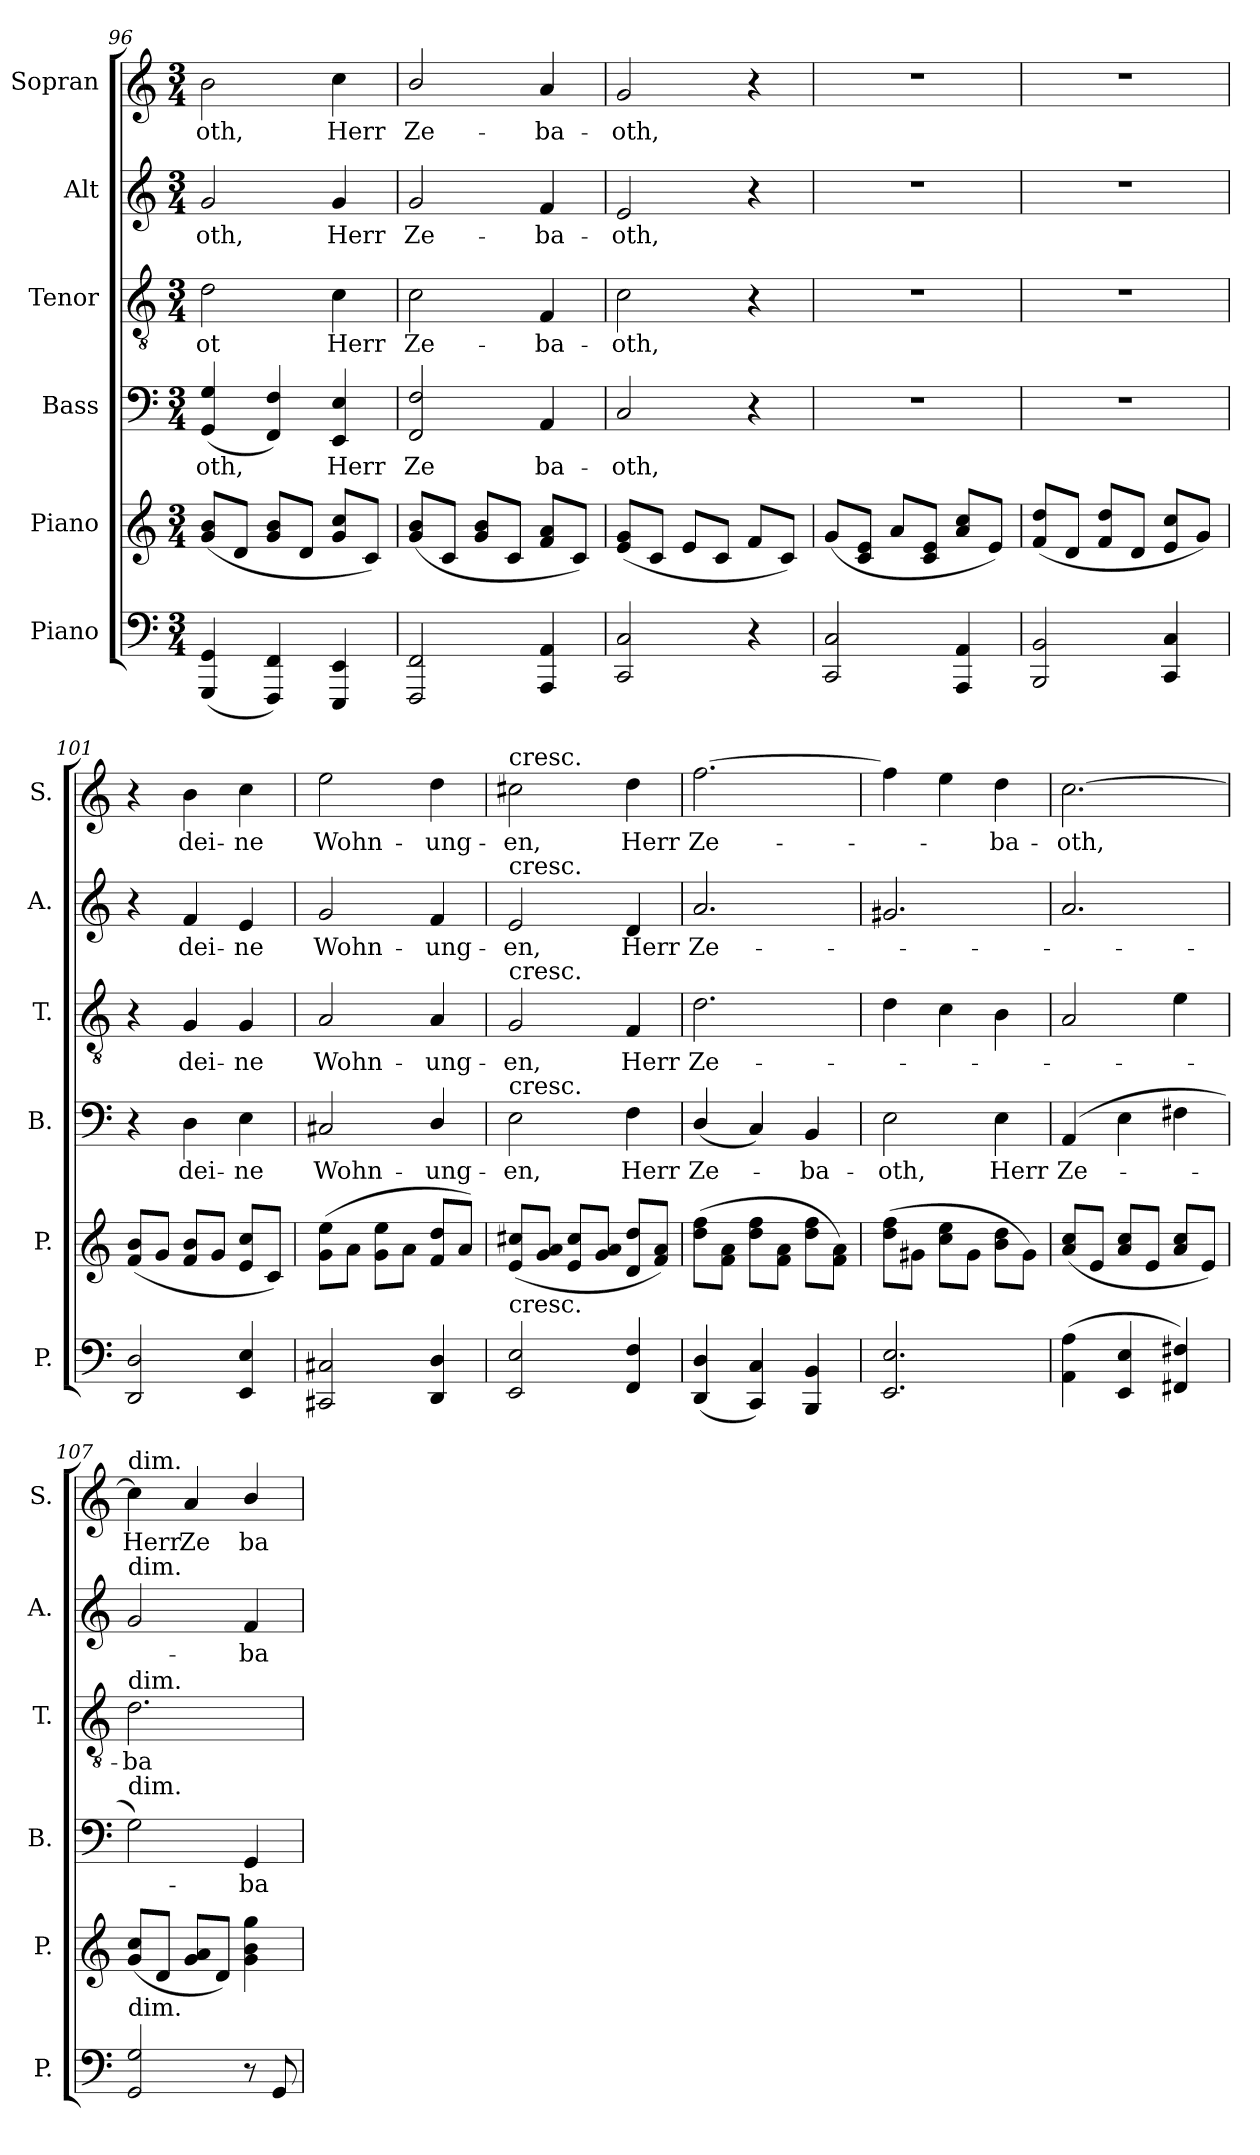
**kern	**kern	**kern	**text	**kern	**text	**kern	**text	**kern	**text
*part6	*part5	*part4	*part4	*part3	*part3	*part2	*part2	*part1	*part1
*staff6	*staff5	*staff4	*staff4	*staff3	*staff3	*staff2	*staff2	*staff1	*staff1
*I"Piano	*I"Piano	*I"Bass	*	*I"Tenor	*	*I"Alt	*	*I"Sopran	*
*I'P.	*I'P.	*I'B.	*	*I'T.	*	*I'A.	*	*I'S.	*
*clefF4	*clefG2	*clefF4	*	*clefGv2	*	*clefG2	*	*clefG2	*
*k[]	*k[]	*k[]	*	*k[]	*	*k[]	*	*k[]	*
*M3/4	*M3/4	*M3/4	*	*M3/4	*	*M3/4	*	*M3/4	*
=96	=96	=96	=96	=96	=96	=96	=96	=96	=96
!	!	!	!LO:LY:b	!	!LO:LY:b	!	!LO:LY:b	!	!LO:LY:b
(<4GGG/ 4GG/	(<8g/ 8b/L	(<4GG/ 4G/	-oth,	2d\	-ot	2g/	-oth,	2b\	-oth,
.	8d/J	.	.	.	.	.	.	.	.
4FFF/ 4FF/)	8g/ 8b/L	4FF/ 4F/)	.	.	.	.	.	.	.
.	8d/J	.	.	.	.	.	.	.	.
!	!	!	!LO:LY:b	!	!LO:LY:b	!	!LO:LY:b	!	!LO:LY:b
4EEE/ 4EE/	8g/ 8cc/L	4EE/ 4E/	Herr	4c\	Herr	4g/	Herr	4cc\	Herr
.	8c/J)	.	.	.	.	.	.	.	.
=97	=97	=97	=97	=97	=97	=97	=97	=97	=97
!	!	!	!LO:LY:b	!	!LO:LY:b	!	!LO:LY:b	!	!LO:LY:b
2FFF/ 2FF/	(<8g/ 8b/L	2FF/ 2F/	Ze	2c\	Ze-	2g/	Ze-	2b/	Ze-
.	8c/J	.	.	.	.	.	.	.	.
.	8g/ 8b/L	.	.	.	.	.	.	.	.
.	8c/J	.	.	.	.	.	.	.	.
!	!	!	!LO:LY:b	!	!LO:LY:b	!	!LO:LY:b	!	!LO:LY:b
4AAA/ 4AA/	8f/ 8a/L	4AA/	ba-	4F/	-ba-	4f/	-ba-	4a/	-ba-
.	8c/J)	.	.	.	.	.	.	.	.
!!LO:PB:g=z
=98	=98	=98	=98	=98	=98	=98	=98	=98	=98
!	!	!	!LO:LY:b	!	!LO:LY:b	!	!LO:LY:b	!	!LO:LY:b
2CC/ 2C/	(<8e/ 8g/L	2C/	-oth,	2c\	-oth,	2e/	-oth,	2g/	-oth,
.	8c/J	.	.	.	.	.	.	.	.
.	8e/L	.	.	.	.	.	.	.	.
.	8c/J	.	.	.	.	.	.	.	.
4r	8f/L	4r	.	4r	.	4r	.	4r	.
.	8c/J)	.	.	.	.	.	.	.	.
=99	=99	=99	=99	=99	=99	=99	=99	=99	=99
2CC/ 2C/	(<8g/L	2.rF	.	2.rd	.	2.rdd	.	2.rdd	.
.	8c/ 8e/J	.	.	.	.	.	.	.	.
.	8a/L	.	.	.	.	.	.	.	.
.	8c/ 8e/J	.	.	.	.	.	.	.	.
4AAA/ 4AA/	8a/ 8cc/L	.	.	.	.	.	.	.	.
.	8e/J)	.	.	.	.	.	.	.	.
=100	=100	=100	=100	=100	=100	=100	=100	=100	=100
2BBB/ 2BB/	(<8f/ 8dd/L	2.rF	.	2.rd	.	2.rdd	.	2.rdd	.
.	8d/J	.	.	.	.	.	.	.	.
.	8f/ 8dd/L	.	.	.	.	.	.	.	.
.	8d/J	.	.	.	.	.	.	.	.
4CC/ 4C/	8e/ 8cc/L	.	.	.	.	.	.	.	.
.	8g/J)	.	.	.	.	.	.	.	.
=101	=101	=101	=101	=101	=101	=101	=101	=101	=101
2DD/ 2D/	(<8f/ 8b/L	4r	.	4r	.	4r	.	4r	.
.	8g/J	.	.	.	.	.	.	.	.
!	!	!	!LO:LY:b	!	!LO:LY:b	!	!LO:LY:b	!	!LO:LY:b
.	8f/ 8b/L	4D\	dei-	4G/	dei-	4f/	dei-	4b\	dei-
.	8g/J	.	.	.	.	.	.	.	.
!	!	!	!LO:LY:b	!	!LO:LY:b	!	!LO:LY:b	!	!LO:LY:b
4EE/ 4E/	8e/ 8cc/L	4E\	-ne	4G/	-ne	4e/	-ne	4cc\	-ne
.	8c/J)	.	.	.	.	.	.	.	.
=102	=102	=102	=102	=102	=102	=102	=102	=102	=102
!	!	!	!LO:LY:b	!	!LO:LY:b	!	!LO:LY:b	!	!LO:LY:b
2CC#X/ 2C#X/	(>8g\ 8ee\L	2C#X/	Wohn-	2A/	Wohn-	2g/	Wohn-	2ee\	Wohn-
.	8a\J	.	.	.	.	.	.	.	.
.	8g\ 8ee\L	.	.	.	.	.	.	.	.
.	8a\J	.	.	.	.	.	.	.	.
!	!	!	!LO:LY:b	!	!LO:LY:b	!	!LO:LY:b	!	!LO:LY:b
4DD/ 4D/	8f/ 8dd/L	4D/	-ung-	4A/	-ung-	4f/	-ung-	4dd\	-ung-
.	8a/J)	.	.	.	.	.	.	.	.
=103	=103	=103	=103	=103	=103	=103	=103	=103	=103
!	!	!	!	!	!	!	!	!LO:TX:a:t=cresc.	!
!	!	!	!	!	!	!LO:TX:a:t=cresc.	!	!	!
!	!	!	!	!LO:TX:a:t=cresc.	!	!	!	!	!
!	!	!LO:TX:a:t=cresc.	!	!	!	!	!	!	!
!LO:TX:a:t=cresc.	!	!	!	!	!	!	!	!	!
!	!	!	!LO:LY:b	!	!LO:LY:b	!	!LO:LY:b	!	!LO:LY:b
2EE/ 2E/	(<8e/ 8cc#X/L	2E\	-en,	2G/	-en,	2e/	-en,	2cc#X\	-en,
.	8g/ 8a/J	.	.	.	.	.	.	.	.
.	8e/ 8cc#/L	.	.	.	.	.	.	.	.
.	8g/ 8a/J	.	.	.	.	.	.	.	.
!	!	!	!LO:LY:b	!	!LO:LY:b	!	!LO:LY:b	!	!LO:LY:b
4FF/ 4F/	8d/ 8dd/L	4F\	Herr	4F/	Herr	4d/	Herr	4dd\	Herr
.	8f/ 8a/J)	.	.	.	.	.	.	.	.
=104	=104	=104	=104	=104	=104	=104	=104	=104	=104
!	!	!	!LO:LY:b	!	!LO:LY:b	!	!LO:LY:b	!	!LO:LY:b
(<4DD/ 4D/	(>8dd\ 8ff\L	(<4D/	Ze-	2.d\	Ze-	2.a/	Ze-	[2.ff\	Ze-
.	8f\ 8a\J	.	.	.	.	.	.	.	.
4CC/ 4C/)	8dd\ 8ff\L	4C/)	.	.	.	.	.	.	.
.	8f\ 8a\J	.	.	.	.	.	.	.	.
!	!	!	!LO:LY:b	!	!	!	!	!	!
4BBB/ 4BB/	8dd\ 8ff\L	4BB/	-ba-	.	.	.	.	.	.
.	8f\ 8a\J)	.	.	.	.	.	.	.	.
=105	=105	=105	=105	=105	=105	=105	=105	=105	=105
!	!	!	!LO:LY:b	!	!	!	!	!	!
2.EE/ 2.E/	(>8dd\ 8ff\L	2E\	-oth,	4d\	.	2.g#X/	.	4ff\]	.
.	8g#X\J	.	.	.	.	.	.	.	.
.	8cc\ 8ee\L	.	.	4c\	.	.	.	4ee\	.
.	8g#\J	.	.	.	.	.	.	.	.
!	!	!	!LO:LY:b	!	!	!	!	!	!LO:LY:b
.	8b\ 8dd\L	4E\	Herr	4B\	.	.	.	4dd\	-ba-
.	8g#\J)	.	.	.	.	.	.	.	.
!!LO:LB:g=z
=106	=106	=106	=106	=106	=106	=106	=106	=106	=106
!	!	!	!LO:LY:b	!	!	!	!	!	!LO:LY:b
(>4AA\ 4A\	(<8a/ 8cc/L	(>4AA/	Ze-	2A/	.	2.a/	.	[2.cc\	-oth,
.	8e/J	.	.	.	.	.	.	.	.
4EE/ 4E/	8a/ 8cc/L	4E\	.	.	.	.	.	.	.
.	8e/J	.	.	.	.	.	.	.	.
4FF#X/ 4F#X/)	8a/ 8cc/L	4F#X\	.	4e\	.	.	.	.	.
.	8e/J)	.	.	.	.	.	.	.	.
=107	=107	=107	=107	=107	=107	=107	=107	=107	=107
!	!	!	!	!	!	!	!	!LO:TX:a:t=dim.	!
!	!	!	!	!	!	!LO:TX:a:t=dim.	!	!	!
!	!	!	!	!LO:TX:a:t=dim.	!	!	!	!	!
!	!	!LO:TX:a:t=dim.	!	!	!	!	!	!	!
!LO:TX:a:t=dim.	!	!	!	!	!	!	!	!	!
!	!	!	!	!	!LO:LY:b	!	!	!	!LO:LY:b
2GG/ 2G/	(<8g/ 8cc/L	2G\)	.	2.d\	-ba-	2g/	.	4cc\]	Herr
.	8d/J	.	.	.	.	.	.	.	.
!	!	!	!	!	!	!	!	!	!LO:LY:b
.	8g/ 8a/L	.	.	.	.	.	.	4a/	Ze
.	8d/J)	.	.	.	.	.	.	.	.
!	!	!	!LO:LY:b	!	!	!	!LO:LY:b	!	!LO:LY:b
8r	4g\ 4b\ 4gg\	4GG/	-ba-	.	.	4f/	-ba-	4b/	ba
8GG/	.	.	.	.	.	.	.	.	.
=	=	=	=	=	=	=	=	=	=
*-	*-	*-	*-	*-	*-	*-	*-	*-	*-
